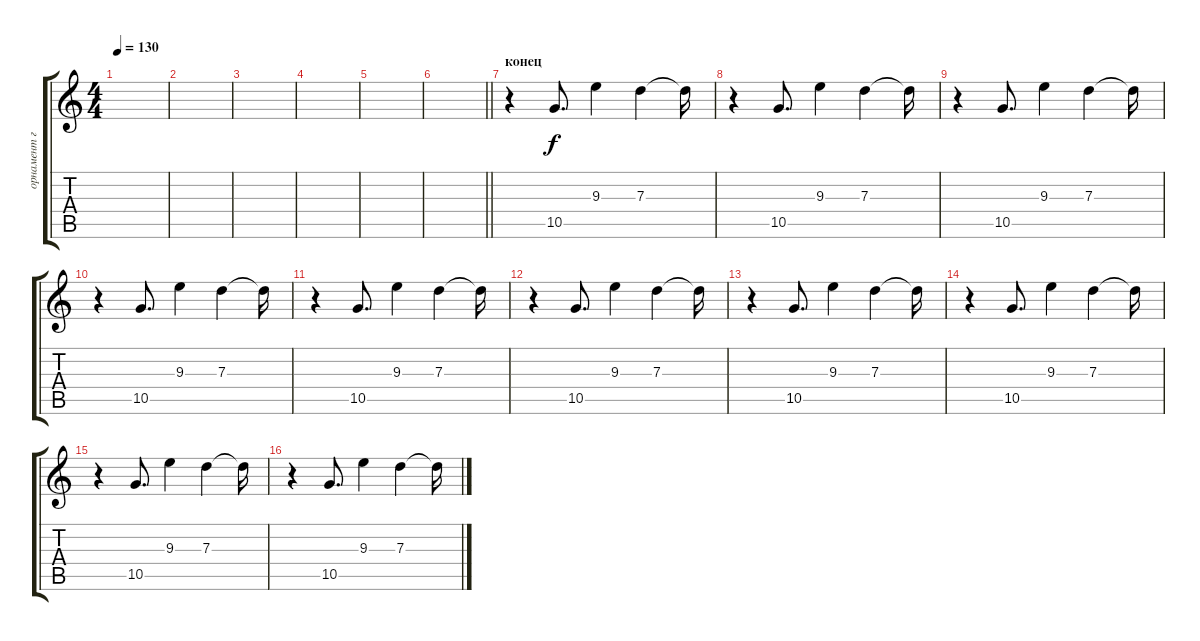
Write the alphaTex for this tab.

\track ("орнамент гитара 3" "орнамент г") {instrument electricguitarmuted}
\staff {score tabs}
\tuning (E4 B3 G3 D3 A2 E2) {hide}
\ts (4 4)
\tempo 130
\clef g2
\ks c
|
|
|
|
|
\barLineRight lightlight
|
\section ("" "конец")
r.4 10.5.8{d} 9.3.4 7.3.4 7.3{t}.16 |
r.4 10.5.8{d} 9.3.4 7.3.4 7.3{t}.16 |
r.4 10.5.8{d} 9.3.4 7.3.4 7.3{t}.16 |
r.4 10.5.8{d} 9.3.4 7.3.4 7.3{t}.16 |
r.4 10.5.8{d} 9.3.4 7.3.4 7.3{t}.16 |
r.4 10.5.8{d} 9.3.4 7.3.4 7.3{t}.16 |
r.4 10.5.8{d} 9.3.4 7.3.4 7.3{t}.16 |
r.4 10.5.8{d} 9.3.4 7.3.4 7.3{t}.16 |
r.4 10.5.8{d} 9.3.4 7.3.4 7.3{t}.16 |
r.4 10.5.8{d} 9.3.4 7.3.4 7.3{t}.16
